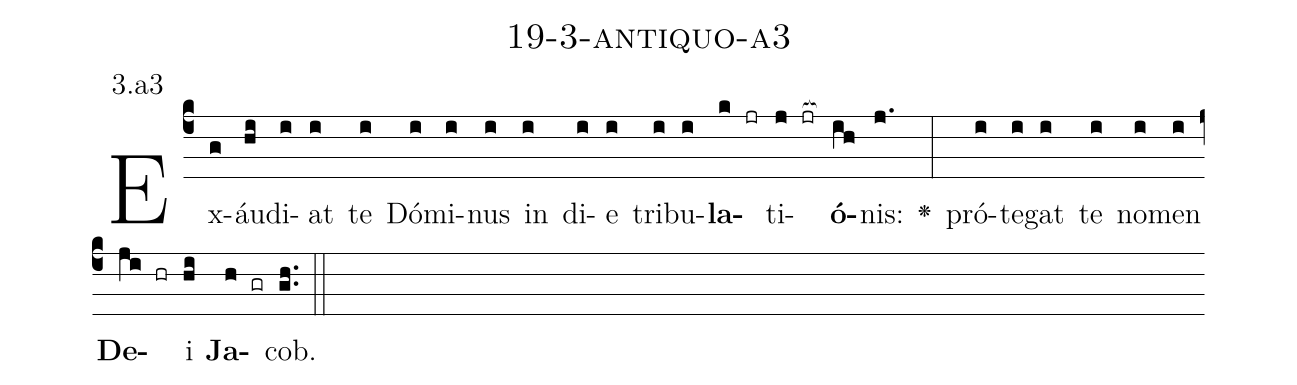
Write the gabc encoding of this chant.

name: 19-3-antiquo-a3;
annotation: 3.a3;
%%
(c4)Ex(g)áu(hi)di(i)at(i) te(i) Dó(i)mi(i)nus(i) in(i) di(i)e(i) tri(i)bu(i)<b>la</b>(k jr)ti(j jr[ocb:1{])<b>ó</b>(ih[ocb:0}])nis:(j.) <v>\greheightstar</v>(:) pró(i)te(i)gat(i) te(i) no(i)men(i) <b>De</b>(ji hr)i(hi) <b>Ja</b>(h gr)cob.(gh..) (::)


%E(i) u(i) o(ji) u(hi) a(h) e.(gh..) (::)
